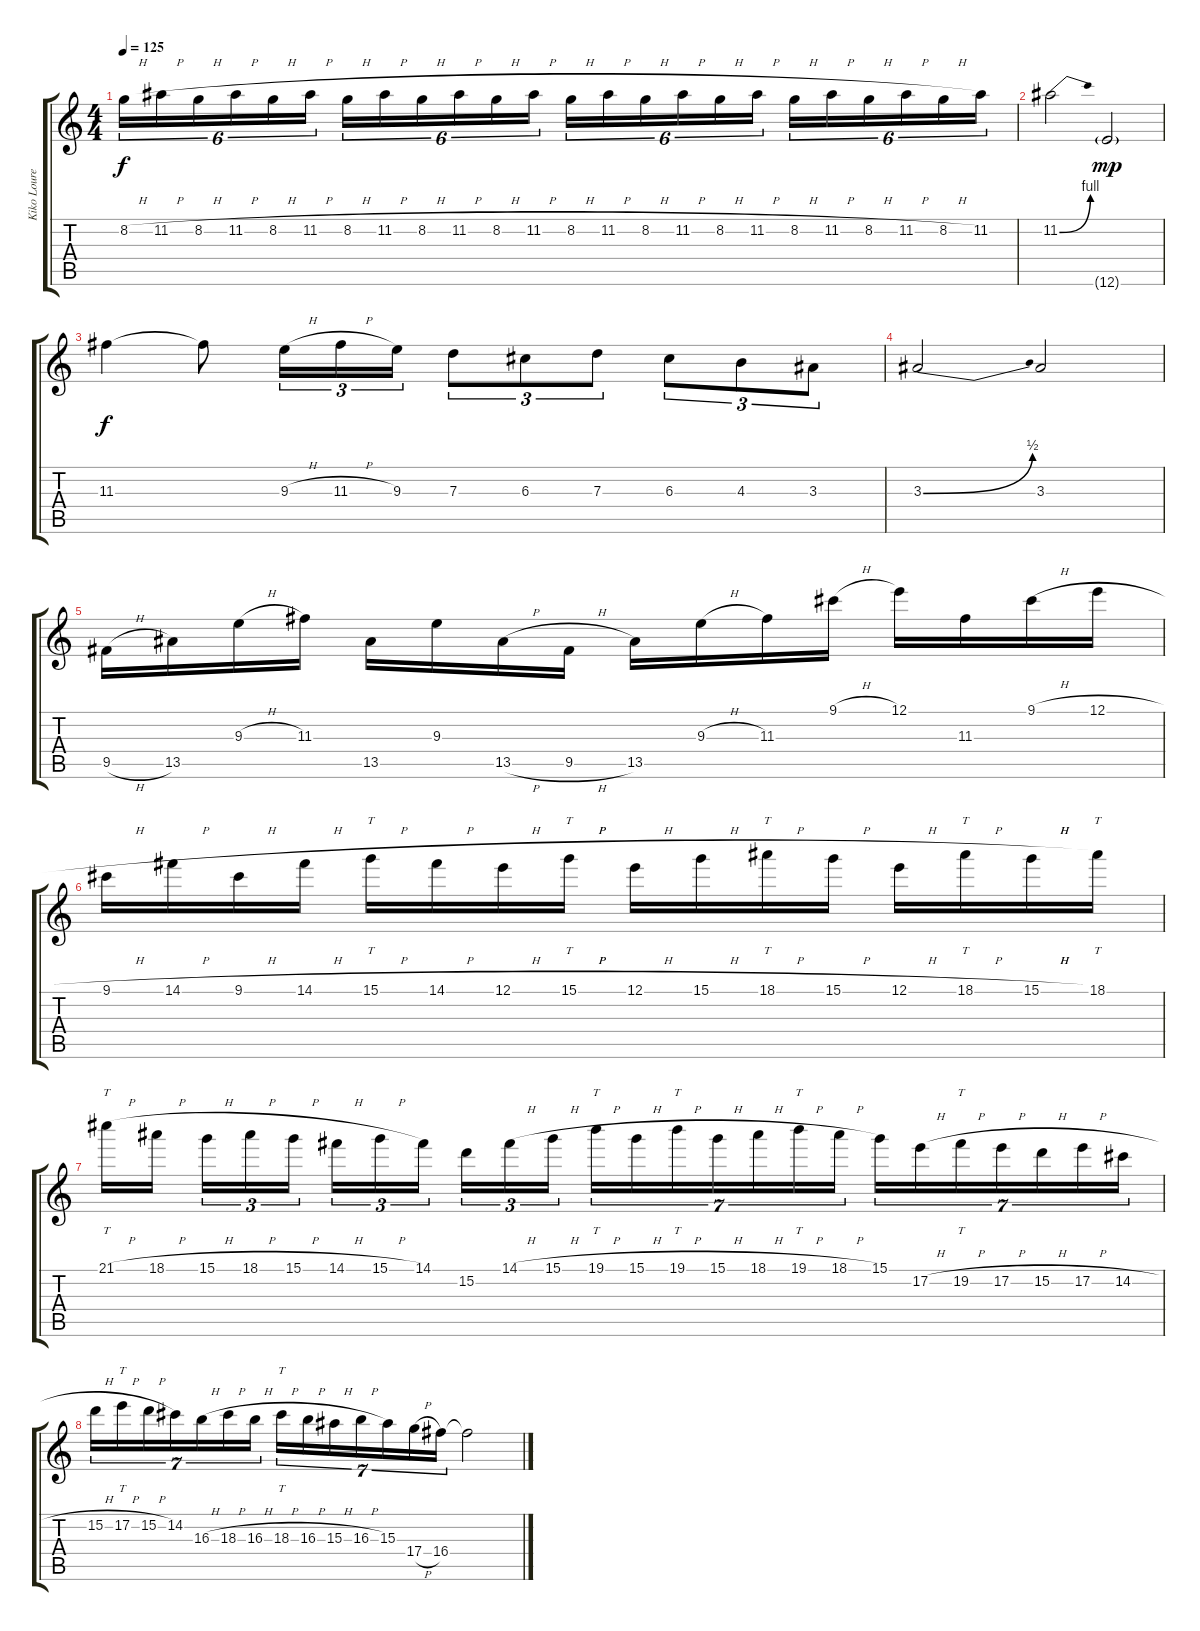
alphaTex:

\track ("Kiko Loureiro" "Kiko Loure") {instrument distortionguitar}
\staff {score tabs}
\tuning (E4 B3 G3 D3 A2 E2) {hide}
\ts (4 4)
\tempo 125
\clef g2
\ks c
8.2{h}.16{tu (6 4) dy f volume 16} 11.2{h}.16{tu (6 4)} 8.2{h}.16{tu (6 4)} 11.2{h}.16{tu (6 4)} 8.2{h}.16{tu (6 4)} 11.2{h}.16{tu (6 4)} 8.2{h}.16{tu (6 4)} 11.2{h}.16{tu (6 4)} 8.2{h}.16{tu (6 4)} 11.2{h}.16{tu (6 4)} 8.2{h}.16{tu (6 4)} 11.2{h}.16{tu (6 4)} 8.2{h}.16{tu (6 4)} 11.2{h}.16{tu (6 4)} 8.2{h}.16{tu (6 4)} 11.2{h}.16{tu (6 4)} 8.2{h}.16{tu (6 4)} 11.2{h}.16{tu (6 4)} 8.2{h}.16{tu (6 4)} 11.2{h}.16{tu (6 4)} 8.2{h}.16{tu (6 4)} 11.2{h}.16{tu (6 4)} 8.2{h}.16{tu (6 4)} 11.2.16{tu (6 4)} |
11.2{be (bend 0 0 60 4)}.2 12.6{g}.2{dy mp} |
11.3.4{dy f} 11.3{t}.8 9.3{h}.16{tu (3 2)} 11.3{h}.16{tu (3 2)} 9.3.16{tu (3 2)} 7.3.8{tu (3 2)} 6.3.8{tu (3 2)} 7.3.8{tu (3 2)} 6.3.8{tu (3 2)} 4.3.8{tu (3 2)} 3.3.8{tu (3 2)} |
3.3{be (bend 0 0 60 2)}.2 3.3.2 |
9.5{h}.16 13.5.16 9.3{h}.16 11.3.16 13.5.16 9.3.16 13.5{h}.16 9.5{h}.16 13.5.16 9.3{h}.16 11.3.16 9.1{h}.16 12.1.16 11.3.16 9.1{h}.16 12.1{h}.16 |
9.1{h}.16 14.1{h}.16 9.1{h}.16 14.1{h}.16 15.1{h}.16{tt} 14.1{h}.16 12.1{h}.16 15.1{h}.16{tt} 12.1{h}.16 15.1{h}.16 18.1{h}.16{tt} 15.1{h}.16 12.1{h}.16 18.1{h}.16{tt} 15.1{h}.16 18.1.16{tt} |
21.1{h}.16{tt} 18.1{h}.16 15.1{h}.16{tu (3 2)} 18.1{h}.16{tu (3 2)} 15.1{h}.16{tu (3 2)} 14.1{h}.16{tu (3 2)} 15.1{h}.16{tu (3 2)} 14.1.16{tu (3 2)} 15.2.16{tu (3 2)} 14.1{h}.16{tu (3 2)} 15.1{h}.16{tu (3 2)} 19.1{h}.16{tt tu (7 4)} 15.1{h}.16{tu (7 4)} 19.1{h}.16{tt tu (7 4)} 15.1{h}.16{tu (7 4)} 18.1{h}.16{tu (7 4)} 19.1{h}.16{tt tu (7 4)} 18.1{h}.16{tu (7 4)} 15.1.16{tu (7 4)} 17.2{h}.16{tu (7 4)} 19.2{h}.16{tt tu (7 4)} 17.2{h}.16{tu (7 4)} 15.2{h}.16{tu (7 4)} 17.2{h}.16{tu (7 4)} 14.2{h}.16{tu (7 4)} |
15.2{h}.16{tu (7 4)} 17.2{h}.16{tt tu (7 4)} 15.2{h}.16{tu (7 4)} 14.2.16{tu (7 4)} 16.3{h}.16{tu (7 4)} 18.3{h}.16{tu (7 4)} 16.3{h}.16{tu (7 4)} 18.3{h}.16{tt tu (7 4)} 16.3{h}.16{tu (7 4)} 15.3{h}.16{tu (7 4)} 16.3{h}.16{tu (7 4)} 15.3.16{tu (7 4)} 17.4{h}.16{tu (7 4)} 16.4.16{tu (7 4)} 16.4{t}.2
